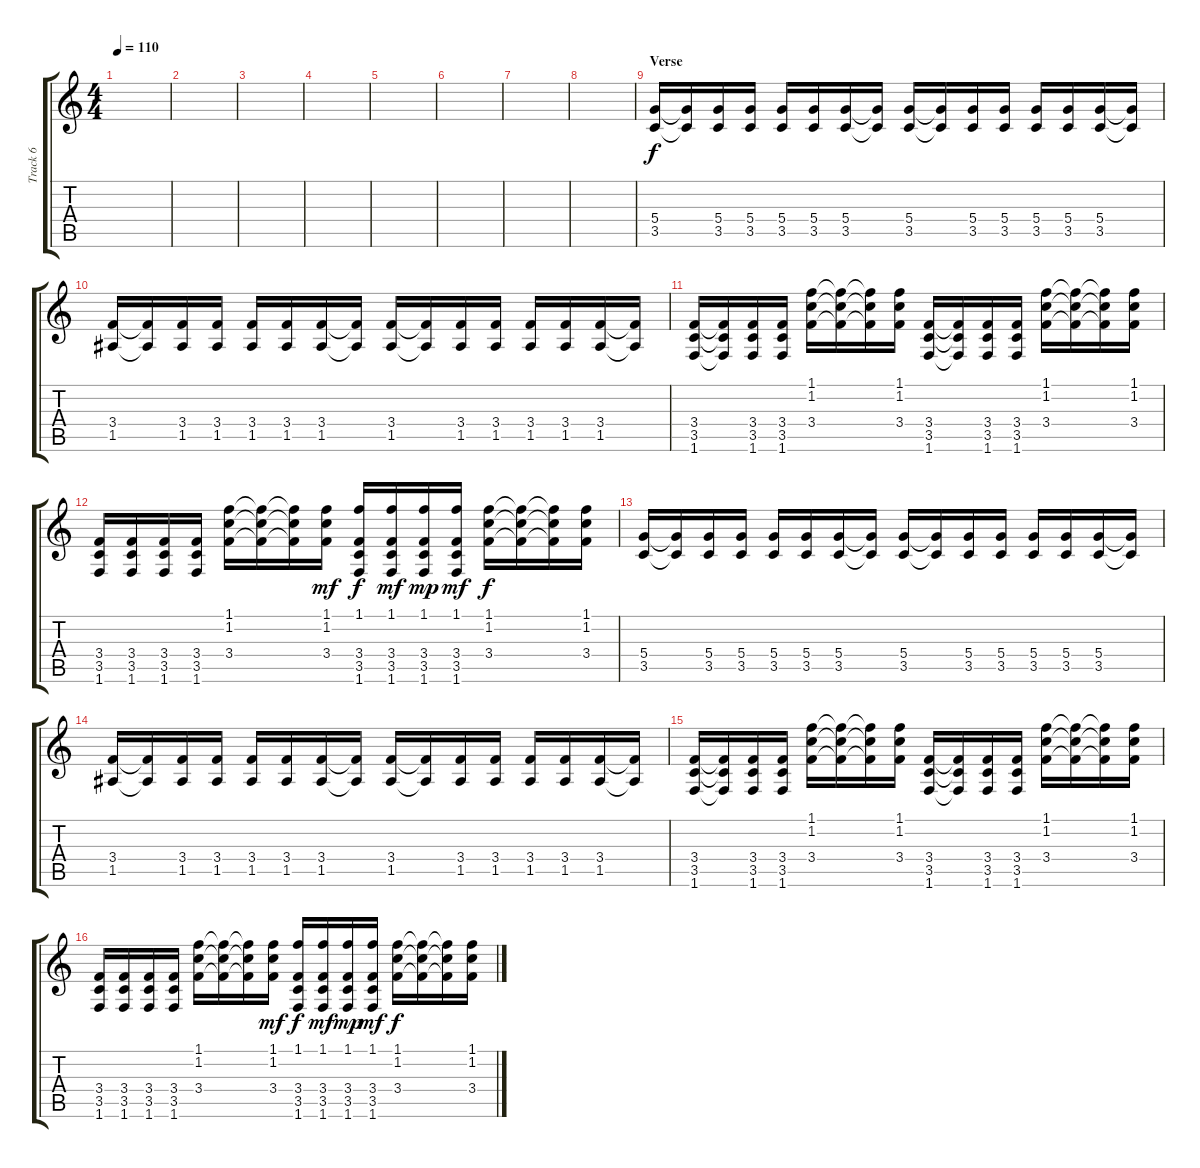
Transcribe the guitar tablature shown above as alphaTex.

\track ("Track 6" "Track 6") {instrument electricguitarjazz}
\staff {score tabs}
\tuning (E4 B3 G3 D3 A2 E2) {hide}
\ts (4 4)
\tempo 110
\clef g2
\ks c
|
|
|
|
|
|
|
|
\section ("" "Verse")
(5.4 3.5).16{volume 9 balance 13 instrument lead1square} (5.4{t} 3.5{t}).16 (5.4 3.5).16 (5.4 3.5).16 (5.4 3.5).16 (5.4 3.5).16 (5.4 3.5).16 (5.4{t} 3.5{t}).16 (5.4 3.5).16 (5.4{t} 3.5{t}).16 (5.4 3.5).16 (5.4 3.5).16 (5.4 3.5).16 (5.4 3.5).16 (5.4 3.5).16 (5.4{t} 3.5{t}).16 |
(3.4 1.5).16 (3.4{t} 1.5{t}).16 (3.4 1.5).16 (3.4 1.5).16 (3.4 1.5).16 (3.4 1.5).16 (3.4 1.5).16 (3.4{t} 1.5{t}).16 (3.4 1.5).16 (3.4{t} 1.5{t}).16 (3.4 1.5).16 (3.4 1.5).16 (3.4 1.5).16 (3.4 1.5).16 (3.4 1.5).16 (3.4{t} 1.5{t}).16 |
(3.4 3.5 1.6).16 (3.4{t} 3.5{t} 1.6{t}).16 (3.4 3.5 1.6).16 (3.4 3.5 1.6).16 (1.1 1.2 3.4).16 (1.1{t} 1.2{t} 3.4{t}).16 (1.1{t} 1.2{t} 3.4{t}).16 (1.1 1.2 3.4).16 (3.4 3.5 1.6).16 (3.4{t} 3.5{t} 1.6{t}).16 (3.4 3.5 1.6).16 (3.4 3.5 1.6).16 (1.1 1.2 3.4).16 (1.1{t} 1.2{t} 3.4{t}).16 (1.1{t} 1.2{t} 3.4{t}).16 (1.1 1.2 3.4).16 |
(3.4 3.5 1.6).16 (3.4 3.5 1.6).16 (3.4 3.5 1.6).16 (3.4 3.5 1.6).16 (1.1 1.2 3.4).16 (1.1{t} 1.2{t} 3.4{t}).16 (1.1{t} 1.2{t} 3.4{t}).16 (1.1 1.2 3.4).16{dy mf} (1.1 3.4 3.5 1.6).16{dy f} (1.1 3.4 3.5 1.6).16{dy mf} (1.1 3.4 3.5 1.6).16{dy mp} (1.1 3.4 3.5 1.6).16{dy mf} (1.1 1.2 3.4).16{dy f} (1.1{t} 1.2{t} 3.4{t}).16 (1.1{t} 1.2{t} 3.4{t}).16 (1.1 1.2 3.4).16 |
(5.4 3.5).16 (5.4{t} 3.5{t}).16 (5.4 3.5).16 (5.4 3.5).16 (5.4 3.5).16 (5.4 3.5).16 (5.4 3.5).16 (5.4{t} 3.5{t}).16 (5.4 3.5).16 (5.4{t} 3.5{t}).16 (5.4 3.5).16 (5.4 3.5).16 (5.4 3.5).16 (5.4 3.5).16 (5.4 3.5).16 (5.4{t} 3.5{t}).16 |
(3.4 1.5).16 (3.4{t} 1.5{t}).16 (3.4 1.5).16 (3.4 1.5).16 (3.4 1.5).16 (3.4 1.5).16 (3.4 1.5).16 (3.4{t} 1.5{t}).16 (3.4 1.5).16 (3.4{t} 1.5{t}).16 (3.4 1.5).16 (3.4 1.5).16 (3.4 1.5).16 (3.4 1.5).16 (3.4 1.5).16 (3.4{t} 1.5{t}).16 |
(3.4 3.5 1.6).16 (3.4{t} 3.5{t} 1.6{t}).16 (3.4 3.5 1.6).16 (3.4 3.5 1.6).16 (1.1 1.2 3.4).16 (1.1{t} 1.2{t} 3.4{t}).16 (1.1{t} 1.2{t} 3.4{t}).16 (1.1 1.2 3.4).16 (3.4 3.5 1.6).16 (3.4{t} 3.5{t} 1.6{t}).16 (3.4 3.5 1.6).16 (3.4 3.5 1.6).16 (1.1 1.2 3.4).16 (1.1{t} 1.2{t} 3.4{t}).16 (1.1{t} 1.2{t} 3.4{t}).16 (1.1 1.2 3.4).16 |
(3.4 3.5 1.6).16 (3.4 3.5 1.6).16 (3.4 3.5 1.6).16 (3.4 3.5 1.6).16 (1.1 1.2 3.4).16 (1.1{t} 1.2{t} 3.4{t}).16 (1.1{t} 1.2{t} 3.4{t}).16 (1.1 1.2 3.4).16{dy mf} (1.1 3.4 3.5 1.6).16{dy f} (1.1 3.4 3.5 1.6).16{dy mf} (1.1 3.4 3.5 1.6).16{dy mp} (1.1 3.4 3.5 1.6).16{dy mf} (1.1 1.2 3.4).16{dy f} (1.1{t} 1.2{t} 3.4{t}).16 (1.1{t} 1.2{t} 3.4{t}).16 (1.1 1.2 3.4).16
